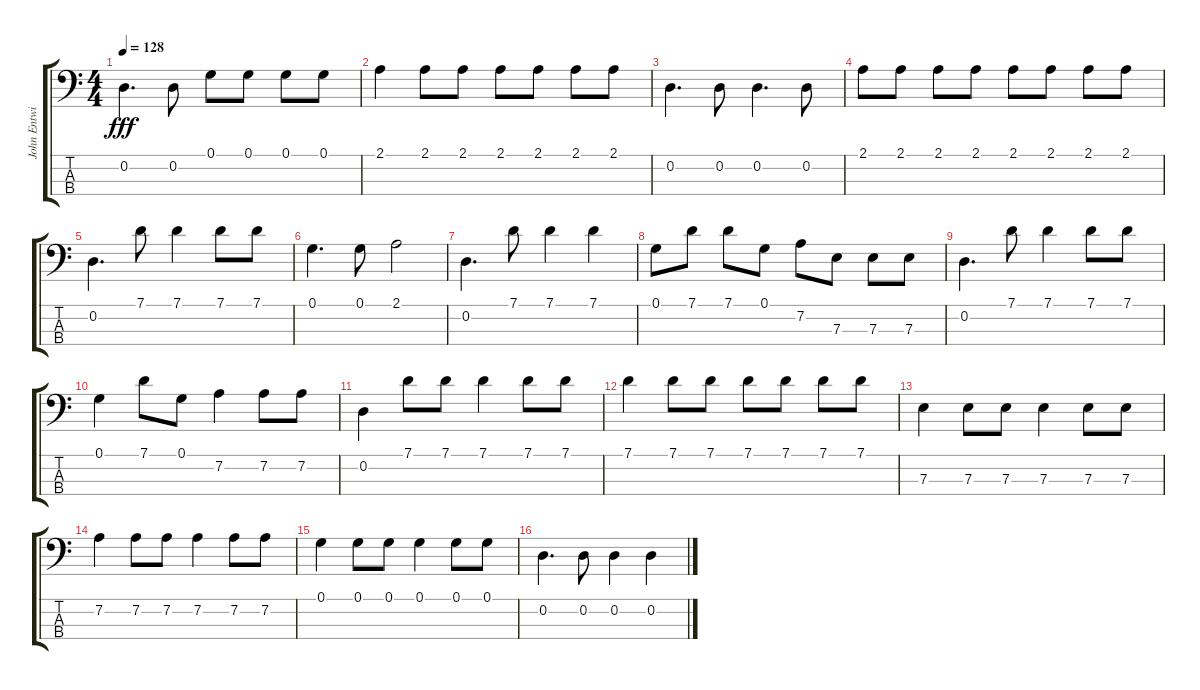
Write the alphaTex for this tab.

\track ("John Entwistle" "John Entwi") {instrument electricbassfinger}
\staff {score tabs}
\tuning (G2 D2 A1 E1) {hide}
\ts (4 4)
\tempo 128
\clef f4
\ks c
0.2.4{d dy fff} 0.2.8 0.1.8 0.1.8 0.1.8 0.1.8 |
2.1.4 2.1.8 2.1.8 2.1.8 2.1.8 2.1.8 2.1.8 |
0.2.4{d} 0.2.8 0.2.4{d} 0.2.8 |
2.1.8 2.1.8 2.1.8 2.1.8 2.1.8 2.1.8 2.1.8 2.1.8 |
0.2.4{d} 7.1.8 7.1.4 7.1.8 7.1.8 |
0.1.4{d} 0.1.8 2.1.2 |
0.2.4{d} 7.1.8 7.1.4 7.1.4 |
0.1.8 7.1.8 7.1.8 0.1.8 7.2.8 7.3.8 7.3.8 7.3.8 |
0.2.4{d} 7.1.8 7.1.4 7.1.8 7.1.8 |
0.1.4 7.1.8 0.1.8 7.2.4 7.2.8 7.2.8 |
0.2.4 7.1.8 7.1.8 7.1.4 7.1.8 7.1.8 |
7.1.4 7.1.8 7.1.8 7.1.8 7.1.8 7.1.8 7.1.8 |
7.3.4 7.3.8 7.3.8 7.3.4 7.3.8 7.3.8 |
7.2.4 7.2.8 7.2.8 7.2.4 7.2.8 7.2.8 |
0.1.4 0.1.8 0.1.8 0.1.4 0.1.8 0.1.8 |
0.2.4{d} 0.2.8 0.2.4 0.2.4
